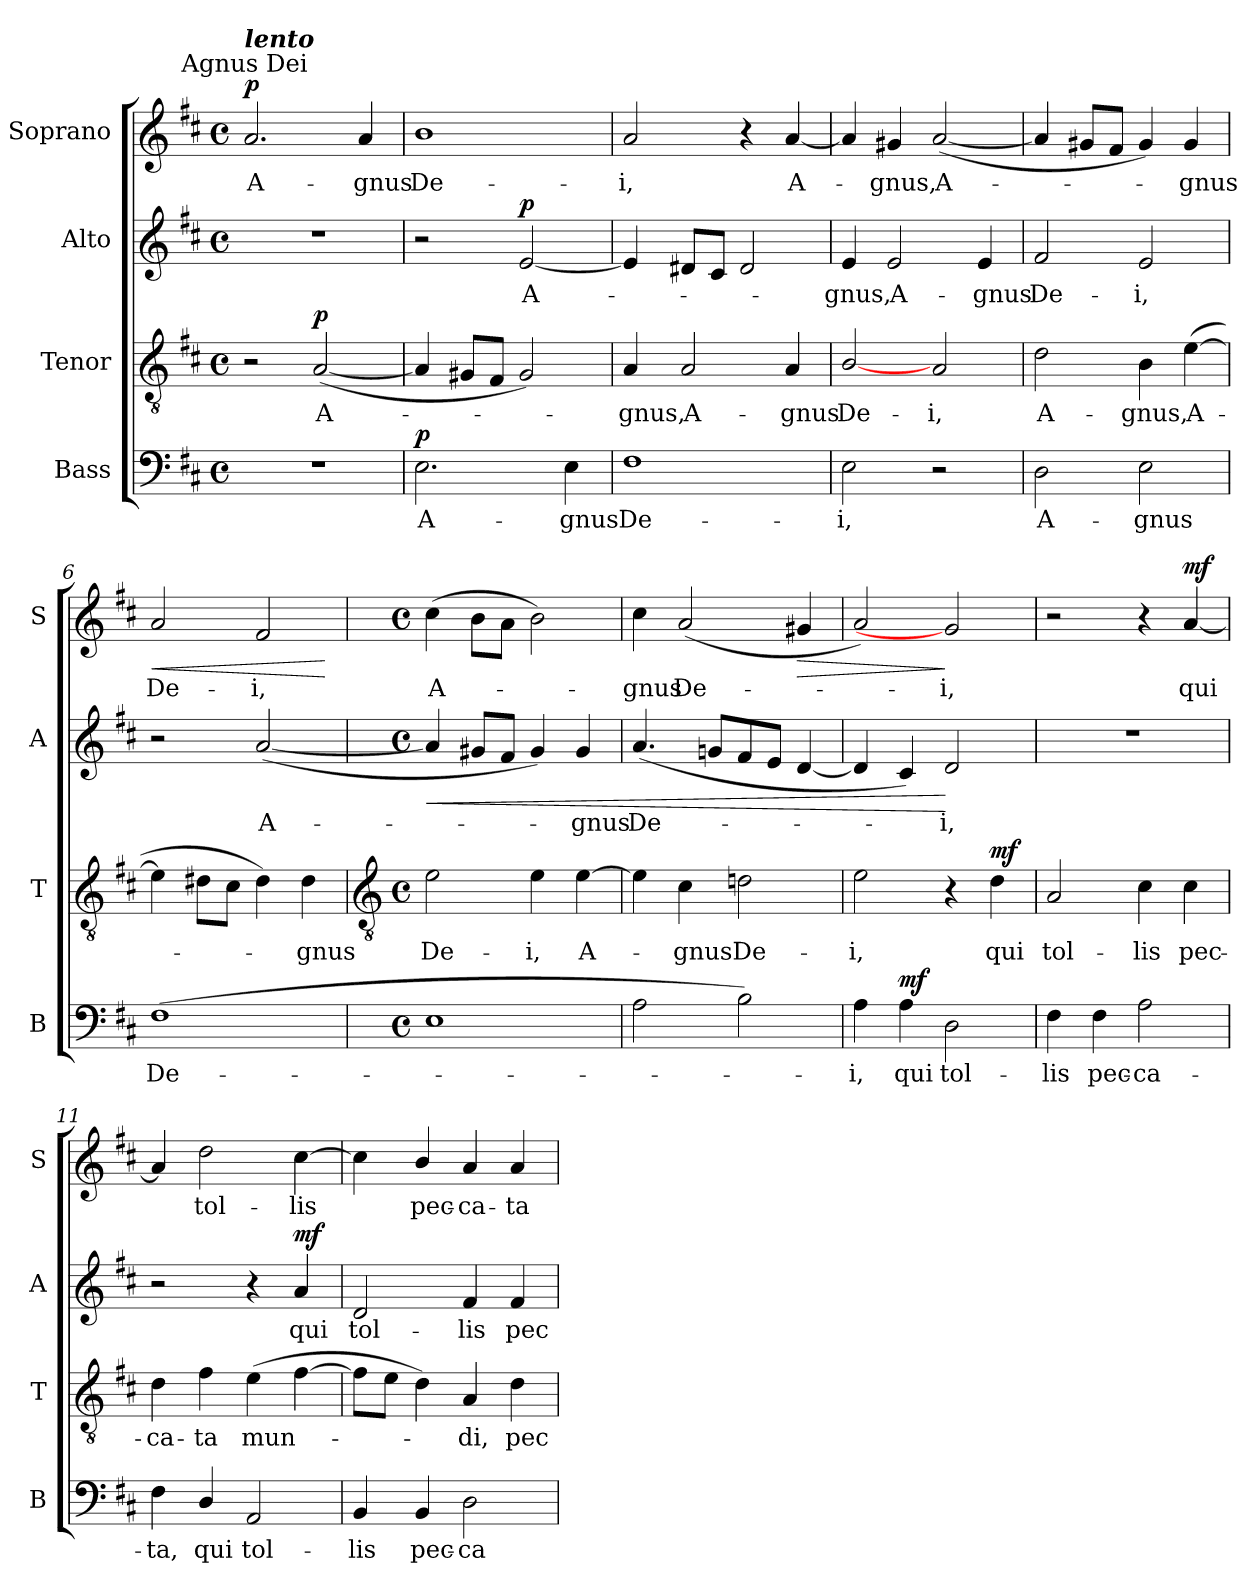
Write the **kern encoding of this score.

**kern	**text	**dynam	**kern	**text	**dynam	**kern	**text	**dynam	**kern	**text	**dynam
*part4	*part4	*part4	*part3	*part3	*part3	*part2	*part2	*part2	*part1	*part1	*part1
*staff4	*staff4	*staff4	*staff3	*staff3	*staff3	*staff2	*staff2	*staff2	*staff1	*staff1	*staff1
*I"Bass	*	*	*I"Tenor	*	*	*I"Alto	*	*	*I"Soprano	*	*
*I'B	*	*	*I'T	*	*	*I'A	*	*	*I'S	*	*
*clefF4	*	*	*clefGv2	*	*	*clefG2	*	*	*clefG2	*	*
*k[f#c#]	*	*	*k[f#c#]	*	*	*k[f#c#]	*	*	*k[f#c#]	*	*
*D:	*	*	*D:	*	*	*D:	*	*	*D:	*	*
*M4/4	*	*	*M4/4	*	*	*M4/4	*	*	*M4/4	*	*
*met(c)	*	*	*met(c)	*	*	*met(c)	*	*	*met(c)	*	*
=1	=1	=1	=1	=1	=1	=1	=1	=1	=1	=1	=1
!	!	!	!	!	!	!	!	!	!LO:TX:a:cj:t=Agnus Dei	!	!
!	!	!	!	!	!	!	!	!	!LO:TX:a:Bi:t=lento	!	!
!	!	!	!	!	!	!	!	!	!	!LO:LY:b	!LO:DY:b
1r	.	.	2r	.	.	1r	.	.	2.a	A-	p
!	!	!	!	!LO:LY:b	!LO:DY:b	!	!	!	!	!	!
.	.	.	(<[2A	A-	p	.	.	.	.	.	.
!	!	!	!	!	!	!	!	!	!	!LO:LY:b	!
.	.	.	.	.	.	.	.	.	4a	-gnus	.
=2	=2	=2	=2	=2	=2	=2	=2	=2	=2	=2	=2
!	!LO:LY:b	!LO:DY:b	!	!	!	!	!	!	!	!LO:LY:b	!
2.E	A-	p	4A]	.	.	2r	.	.	1b	De-	.
.	.	.	8G#XL	.	.	.	.	.	.	.	.
.	.	.	8F#J	.	.	.	.	.	.	.	.
!	!	!	!	!	!	!	!LO:LY:b	!LO:DY:b	!	!	!
.	.	.	2G#)	.	.	[2e	A-	p	.	.	.
!	!LO:LY:b	!	!	!	!	!	!	!	!	!	!
4E	-gnus	.	.	.	.	.	.	.	.	.	.
=3	=3	=3	=3	=3	=3	=3	=3	=3	=3	=3	=3
!	!LO:LY:b	!	!	!LO:LY:b	!	!	!	!	!	!LO:LY:b	!
1F#	De-	.	4A	gnus,	.	4e]	.	.	2a	-i,	.
!	!	!	!	!LO:LY:b	!	!	!	!	!	!	!
.	.	.	2A	A-	.	8d#XL	.	.	.	.	.
.	.	.	.	.	.	8c#J	.	.	.	.	.
.	.	.	.	.	.	2d#	.	.	4r	.	.
!	!	!	!	!LO:LY:b	!	!	!	!	!	!LO:LY:b	!
.	.	.	4A	-gnus	.	.	.	.	[4a	A-	.
=4	=4	=4	=4	=4	=4	=4	=4	=4	=4	=4	=4
!	!LO:LY:b	!	!	!LO:LY:b	!	!	!LO:LY:b	!	!	!	!
2E	-i,	.	[2B/	De-	.	4e	gnus,	.	4a]	.	.
!	!	!	!	!	!	!	!LO:LY:b	!	!	!LO:LY:b	!
.	.	.	.	.	.	2e	A-	.	4g#X	gnus,	.
!	!	!	!	!LO:LY:b	!	!	!	!	!	!LO:LY:b	!
2r	.	.	2A	-i,	.	.	.	.	(<[2a	A-	.
!	!	!	!	!	!	!	!LO:LY:b	!	!	!	!
.	.	.	.	.	.	4e	-gnus	.	.	.	.
=5	=5	=5	=5	=5	=5	=5	=5	=5	=5	=5	=5
!	!LO:LY:b	!	!	!LO:LY:b	!	!	!LO:LY:b	!	!	!	!
2D	A-	.	2d	A-	.	2f#	De-	.	4a]	.	.
.	.	.	.	.	.	.	.	.	8g#XL	.	.
.	.	.	.	.	.	.	.	.	8f#J	.	.
!	!LO:LY:b	!	!	!LO:LY:b	!	!	!LO:LY:b	!	!	!	!
2E	-gnus	.	4B	-gnus,	.	2e	-i,	.	4g#)	.	.
!	!	!	!	!LO:LY:b	!	!	!	!	!	!LO:LY:b	!
.	.	.	(>[4e	A-	.	.	.	.	4g#	gnus	.
=6	=6	=6	=6	=6	=6	=6	=6	=6	=6	=6	=6
!	!LO:LY:b	!	!	!	!	!	!	!	!	!LO:LY:b	!LO:HP:b
(>1F#	De-	.	4e]	.	.	2r	.	.	2a	De-	<
.	.	.	8d#XL	.	.	.	.	.	.	.	.
.	.	.	8c#J	.	.	.	.	.	.	.	.
!	!	!	!	!	!	!	!LO:LY:b	!	!	!LO:LY:b	!
.	.	.	4d#)	.	.	(<[2a	A-	.	2f#	-i,	.
!	!	!	!	!LO:LY:b	!	!	!	!	!	!	!
.	.	.	4d#	gnus	.	.	.	.	.	.	.
.	.	.	.	.	.	.	.	.	.	.	[
!!LO:LB:g=z
=7	=7	=7	=7	=7	=7	=7	=7	=7	=7	=7	=7
*	*	*	*clefGv2	*	*	*	*	*	*	*	*
*M4/4	*	*	*M4/4	*	*	*M4/4	*	*	*M4/4	*	*
*met(c)	*	*	*met(c)	*	*	*met(c)	*	*	*met(c)	*	*
!	!	!	!	!LO:LY:b	!	!	!	!LO:HP:b	!	!LO:LY:b	!
1E	.	.	2e	De-	.	4a]	.	<	(>4cc#	A-	.
.	.	.	.	.	.	8g#XL	.	.	8b\L	.	.
.	.	.	.	.	.	8f#J	.	.	8a\J	.	.
!	!	!	!	!LO:LY:b	!	!	!	!	!	!	!
.	.	.	4e	-i,	.	4g#)	.	.	2b)	.	.
!	!	!	!	!LO:LY:b	!	!	!LO:LY:b	!	!	!	!
.	.	.	[4e	A-	.	4g#	gnus	.	.	.	.
=8	=8	=8	=8	=8	=8	=8	=8	=8	=8	=8	=8
!	!	!	!	!	!	!	!LO:LY:b	!	!	!LO:LY:b	!
2A	.	.	4e]	.	.	(<4.a	De-	.	4cc#	gnus	.
!	!	!	!	!LO:LY:b	!	!	!	!	!	!LO:LY:b	!
.	.	.	4c#	gnus	.	.	.	.	(<2a	De-	.
.	.	.	.	.	.	8gnL	.	.	.	.	.
!	!	!	!	!LO:LY:b	!	!	!	!	!	!	!
2B)	.	.	2dn	De-	.	8f#	.	.	.	.	.
.	.	.	.	.	.	8eJ	.	.	.	.	.
!	!	!	!	!	!	!	!	!	!	!	!LO:HP:b
.	.	.	.	.	.	[4d	.	.	4g#X	.	>
=9	=9	=9	=9	=9	=9	=9	=9	=9	=9	=9	=9
!	!LO:LY:b	!	!	!LO:LY:b	!	!	!	!	!	!	!
4A	i,	.	2e	-i,	.	4d]	.	.	2a)	.	.
!	!LO:LY:b	!LO:DY:b	!	!	!	!	!	!	!	!	!
4A	qui	mf	.	.	.	4c#)	.	.	.	.	.
!	!LO:LY:b	!	!	!	!	!	!LO:LY:b	!	!	!LO:LY:b	!
2D	tol-	.	4r	.	.	2d	i,	[	2g]	i,	]
!	!	!	!	!LO:LY:b	!LO:DY:b	!	!	!	!	!	!
.	.	.	4d	qui	mf	.	.	.	.	.	.
=10	=10	=10	=10	=10	=10	=10	=10	=10	=10	=10	=10
!	!LO:LY:b	!	!	!LO:LY:b	!	!	!	!	!	!	!
4F#	-lis	.	2A	tol-	.	1r	.	.	2r	.	.
!	!LO:LY:b	!	!	!	!	!	!	!	!	!	!
4F#	pec-	.	.	.	.	.	.	.	.	.	.
!	!LO:LY:b	!	!	!LO:LY:b	!	!	!	!	!	!	!
2A	-ca-	.	4c#	-lis	.	.	.	.	4r	.	.
!	!	!	!	!LO:LY:b	!	!	!	!	!	!LO:LY:b	!LO:DY:b
.	.	.	4c#	pec-	.	.	.	.	[4a	qui	mf
=11	=11	=11	=11	=11	=11	=11	=11	=11	=11	=11	=11
!	!LO:LY:b	!	!	!LO:LY:b	!	!	!	!	!	!	!
4F#	-ta,	.	4d	-ca-	.	2r	.	.	4a]	.	.
!	!LO:LY:b	!	!	!LO:LY:b	!	!	!	!	!	!LO:LY:b	!
4D/	qui	.	4f#	-ta	.	.	.	.	2dd	tol-	.
!	!LO:LY:b	!	!	!LO:LY:b	!	!	!	!	!	!	!
2AA	tol-	.	(>4e	mun-	.	4r	.	.	.	.	.
!	!	!	!	!	!	!	!LO:LY:b	!LO:DY:b	!	!LO:LY:b	!
.	.	.	[4f#	.	.	4a	qui	mf	[4cc#	-lis	.
=12	=12	=12	=12	=12	=12	=12	=12	=12	=12	=12	=12
!	!LO:LY:b	!	!	!	!	!	!LO:LY:b	!	!	!	!
4BB	-lis	.	8f#L]	.	.	2d	tol-	.	4cc#]	.	.
.	.	.	8eJ	.	.	.	.	.	.	.	.
!	!LO:LY:b	!	!	!	!	!	!	!	!	!LO:LY:b	!
4BB	pec-	.	4d)	.	.	.	.	.	4b/	pec-	.
!	!LO:LY:b	!	!	!LO:LY:b	!	!	!LO:LY:b	!	!	!LO:LY:b	!
2D	-ca-	.	4A	di,	.	4f#	-lis	.	4a	-ca-	.
!	!	!	!	!LO:LY:b	!	!	!LO:LY:b	!	!	!LO:LY:b	!
.	.	.	4d	pec-	.	4f#	pec-	.	4a	-ta	.
=	=	=	=	=	=	=	=	=	=	=	=
*-	*-	*-	*-	*-	*-	*-	*-	*-	*-	*-	*-
